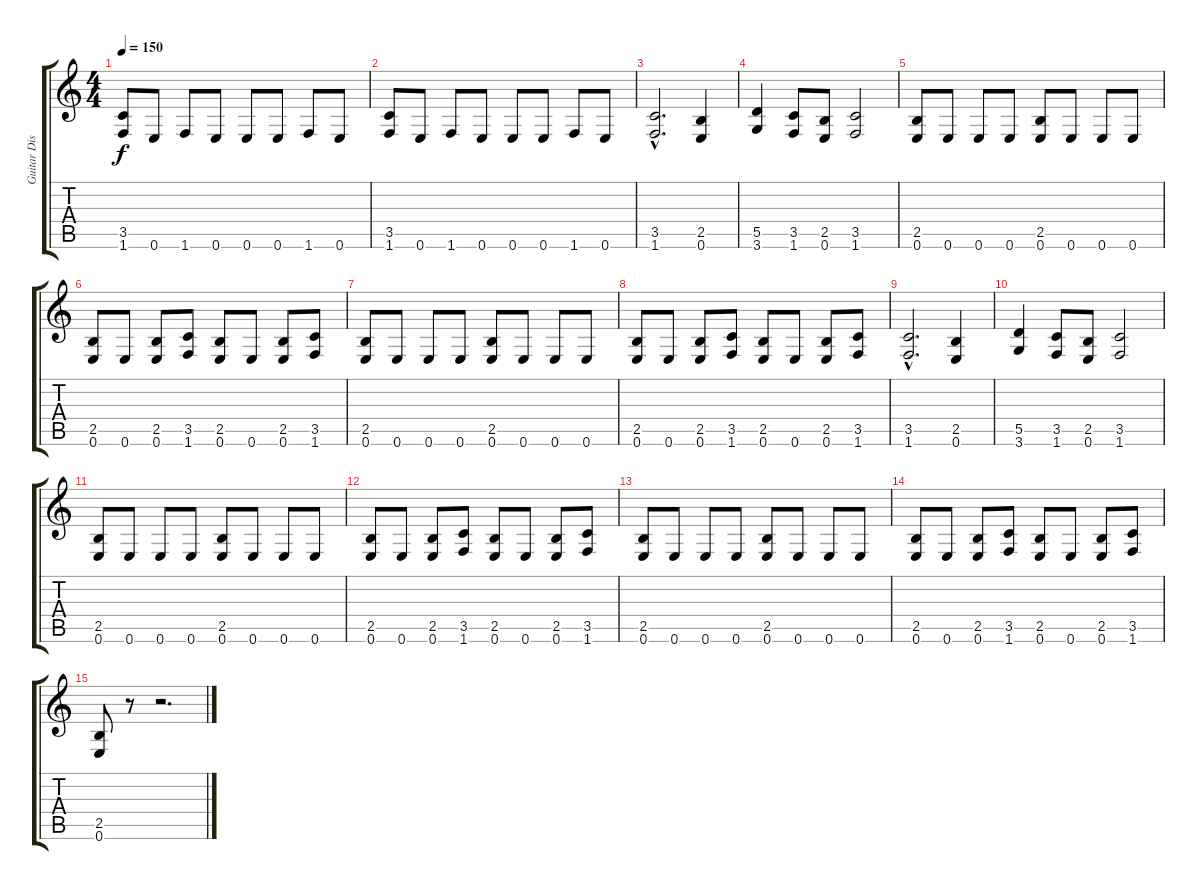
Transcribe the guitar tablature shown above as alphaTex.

\track ("Guitar Distortion" "Guitar Dis") {instrument distortionguitar}
\staff {score tabs}
\tuning (E4 B3 G3 D3 A2 E2) {hide}
\ts (4 4)
\tempo 150
\clef g2
\ks c
(3.5 1.6).8{dy f} 0.6.8 1.6.8 0.6.8 0.6.8 0.6.8 1.6.8 0.6.8 |
(3.5 1.6).8 0.6.8 1.6.8 0.6.8 0.6.8 0.6.8 1.6.8 0.6.8 |
(3.5{hac} 1.6{hac}).2{d} (2.5 0.6).4 |
(5.5 3.6).4 (3.5 1.6).8 (2.5 0.6).8 (3.5 1.6).2 |
(2.5 0.6).8 0.6.8 0.6.8 0.6.8 (2.5 0.6).8 0.6.8 0.6.8 0.6.8 |
(2.5 0.6).8 0.6.8 (2.5 0.6).8 (3.5 1.6).8 (2.5 0.6).8 0.6.8 (2.5 0.6).8 (3.5 1.6).8 |
(2.5 0.6).8 0.6.8 0.6.8 0.6.8 (2.5 0.6).8 0.6.8 0.6.8 0.6.8 |
(2.5 0.6).8 0.6.8 (2.5 0.6).8 (3.5 1.6).8 (2.5 0.6).8 0.6.8 (2.5 0.6).8 (3.5 1.6).8 |
(3.5{hac} 1.6{hac}).2{d} (2.5 0.6).4 |
(5.5 3.6).4 (3.5 1.6).8 (2.5 0.6).8 (3.5 1.6).2 |
(2.5 0.6).8 0.6.8 0.6.8 0.6.8 (2.5 0.6).8 0.6.8 0.6.8 0.6.8 |
(2.5 0.6).8 0.6.8 (2.5 0.6).8 (3.5 1.6).8 (2.5 0.6).8 0.6.8 (2.5 0.6).8 (3.5 1.6).8 |
(2.5 0.6).8 0.6.8 0.6.8 0.6.8 (2.5 0.6).8 0.6.8 0.6.8 0.6.8 |
(2.5 0.6).8 0.6.8 (2.5 0.6).8 (3.5 1.6).8 (2.5 0.6).8 0.6.8 (2.5 0.6).8 (3.5 1.6).8 |
(2.5 0.6).8 r.8 r.2{d}
